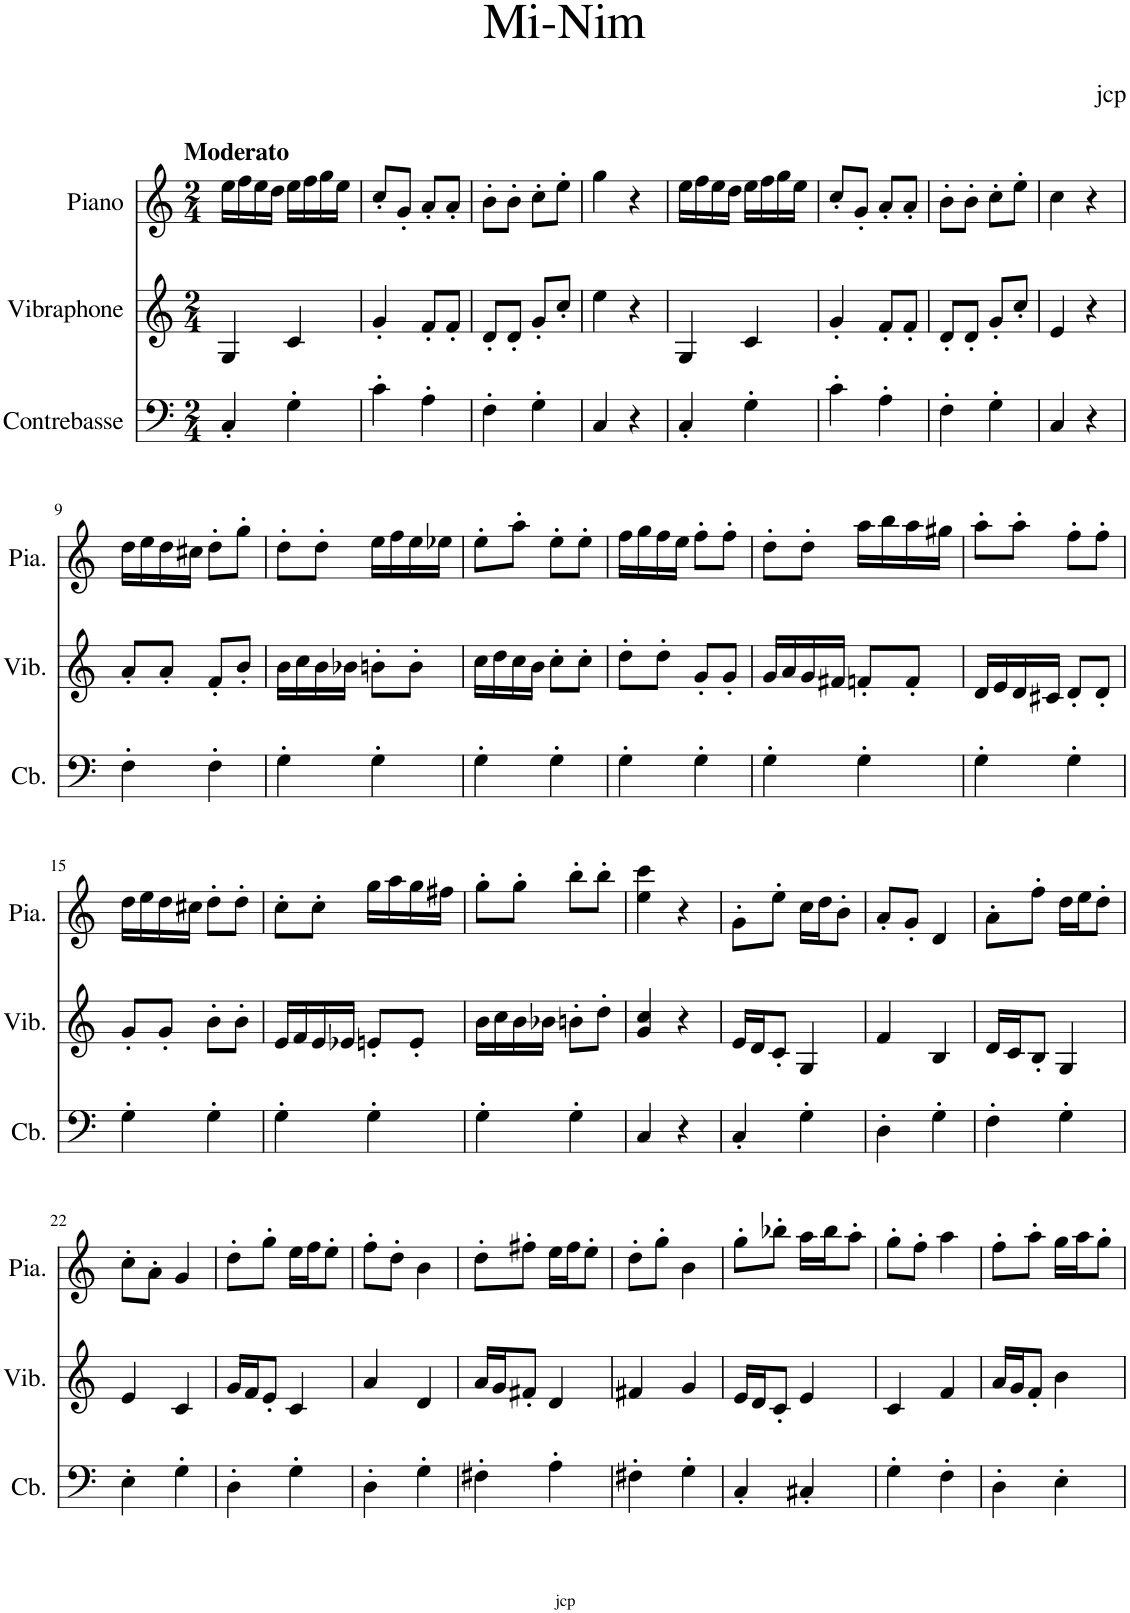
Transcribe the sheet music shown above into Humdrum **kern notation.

**kern	**kern	**kern
*part3	*part2	*part1
*staff3	*staff2	*staff1
*I"Contrebasse	*I"Vibraphone	*I"Piano
*I'Cb.	*I'Vib.	*I'Pia.
*clefF4	*clefG2	*clefG2
*Trd7c12	*	*
*k[]	*k[]	*k[]
*M2/4	*M2/4	*M2/4
=1	=1	=1
!	!	!LO:TX:a:B:t=Moderato
4C'/	4G/	16ee\LL
.	.	16ff\
.	.	16ee\
.	.	16dd\JJ
4G'\	4c/	16ee\LL
.	.	16ff\
.	.	16gg\
.	.	16ee\JJ
=2	=2	=2
4c'\	4g'/	8cc'/L
.	.	8g'/J
4A'\	8f'/L	8a'/L
.	8f'/J	8a'/J
=3	=3	=3
4F'\	8d'/L	8b'\L
.	8d'/J	8b'\J
4G'\	8g'/L	8cc'\L
.	8cc'/J	8ee'\J
=4	=4	=4
4C/	4ee\	4gg\
4r	4r	4r
=5	=5	=5
4C'/	4G/	16ee\LL
.	.	16ff\
.	.	16ee\
.	.	16dd\JJ
4G'\	4c/	16ee\LL
.	.	16ff\
.	.	16gg\
.	.	16ee\JJ
=6	=6	=6
4c'\	4g'/	8cc'/L
.	.	8g'/J
4A'\	8f'/L	8a'/L
.	8f'/J	8a'/J
=7	=7	=7
4F'\	8d'/L	8b'\L
.	8d'/J	8b'\J
4G'\	8g'/L	8cc'\L
.	8cc'/J	8ee'\J
=8	=8	=8
4C/	4e/	4cc\
4r	4r	4r
!!LO:LB:g=z
=9	=9	=9
4F'\	8a'/L	16dd\LL
.	.	16ee\
.	8a'/J	16dd\
.	.	16cc#X\JJ
4F'\	8f'/L	8dd'\L
.	8b'/J	8gg'\J
=10	=10	=10
4G'\	16b\LL	8dd'\L
.	16cc\	.
.	16b\	8dd'\J
.	16b-X\JJ	.
4G'\	8bn'\L	16ee\LL
.	.	16ff\
.	8b'\J	16ee\
.	.	16ee-X\JJ
=11	=11	=11
4G'\	16cc\LL	8ee'\L
.	16dd\	.
.	16cc\	8aa'\J
.	16b\JJ	.
4G'\	8cc'\L	8ee'\L
.	8cc'\J	8ee'\J
=12	=12	=12
4G'\	8dd'\L	16ff\LL
.	.	16gg\
.	8dd'\J	16ff\
.	.	16ee\JJ
4G'\	8g'/L	8ff'\L
.	8g'/J	8ff'\J
=13	=13	=13
4G'\	16g/LL	8dd'\L
.	16a/	.
.	16g/	8dd'\J
.	16f#X/JJ	.
4G'\	8fn'/L	16aa\LL
.	.	16bb\
.	8f'/J	16aa\
.	.	16gg#X\JJ
=14	=14	=14
4G'\	16d/LL	8aa'\L
.	16e/	.
.	16d/	8aa'\J
.	16c#X/JJ	.
4G'\	8d'/L	8ff'\L
.	8d'/J	8ff'\J
!!LO:LB:g=z
=15	=15	=15
4G'\	8g'/L	16dd\LL
.	.	16ee\
.	8g'/J	16dd\
.	.	16cc#X\JJ
4G'\	8b'\L	8dd'\L
.	8b'\J	8dd'\J
=16	=16	=16
4G'\	16e/LL	8cc'\L
.	16f/	.
.	16e/	8cc'\J
.	16e-X/JJ	.
4G'\	8en'/L	16gg\LL
.	.	16aa\
.	8e'/J	16gg\
.	.	16ff#X\JJ
=17	=17	=17
4G'\	16b\LL	8gg'\L
.	16cc\	.
.	16b\	8gg'\J
.	16b-X\JJ	.
4G'\	8bn'\L	8bb'\L
.	8dd'\J	8bb'\J
=18	=18	=18
4C/	4g/ 4cc/	4ee\ 4ccc\
4r	4r	4r
=19	=19	=19
4C'/	16e/LL	8g'\L
.	16d/J	.
.	8c'/J	8ee'\J
4G'\	4G/	16cc\LL
.	.	16dd\J
.	.	8b'\J
=20	=20	=20
4D'\	4f/	8a'/L
.	.	8g'/J
4G'\	4B/	4d/
=21	=21	=21
4F'\	16d/LL	8a'\L
.	16c/J	.
.	8B'/J	8ff'\J
4G'\	4G/	16dd\LL
.	.	16ee\J
.	.	8dd'\J
!!LO:LB:g=z
=22	=22	=22
4E'\	4e/	8cc'\L
.	.	8a'\J
4G'\	4c/	4g/
=23	=23	=23
4D'\	16g/LL	8dd'\L
.	16f/J	.
.	8e'/J	8gg'\J
4G'\	4c/	16ee\LL
.	.	16ff\J
.	.	8ee'\J
=24	=24	=24
4D'\	4a/	8ff'\L
.	.	8dd'\J
4G'\	4d/	4b\
=25	=25	=25
4F#X'\	16a/LL	8dd'\L
.	16g/J	.
.	8f#X'/J	8ff#X'\J
4A'\	4d/	16ee\LL
.	.	16ff#\J
.	.	8ee'\J
=26	=26	=26
4F#X'\	4f#X/	8dd'\L
.	.	8gg'\J
4G'\	4g/	4b\
=27	=27	=27
4C'/	16e/LL	8gg'\L
.	16d/J	.
.	8c'/J	8bb-X'\J
4C#X'/	4e/	16aa\LL
.	.	16bb-\J
.	.	8aa'\J
=28	=28	=28
4G'\	4c/	8gg'\L
.	.	8ff'\J
4F'\	4f/	4aa\
=29	=29	=29
4D'\	16a/LL	8ff'\L
.	16g/J	.
.	8f'/J	8aa'\J
4E'\	4b\	16gg\LL
.	.	16aa\J
.	.	8gg'\J
=	=	=
*-	*-	*-
